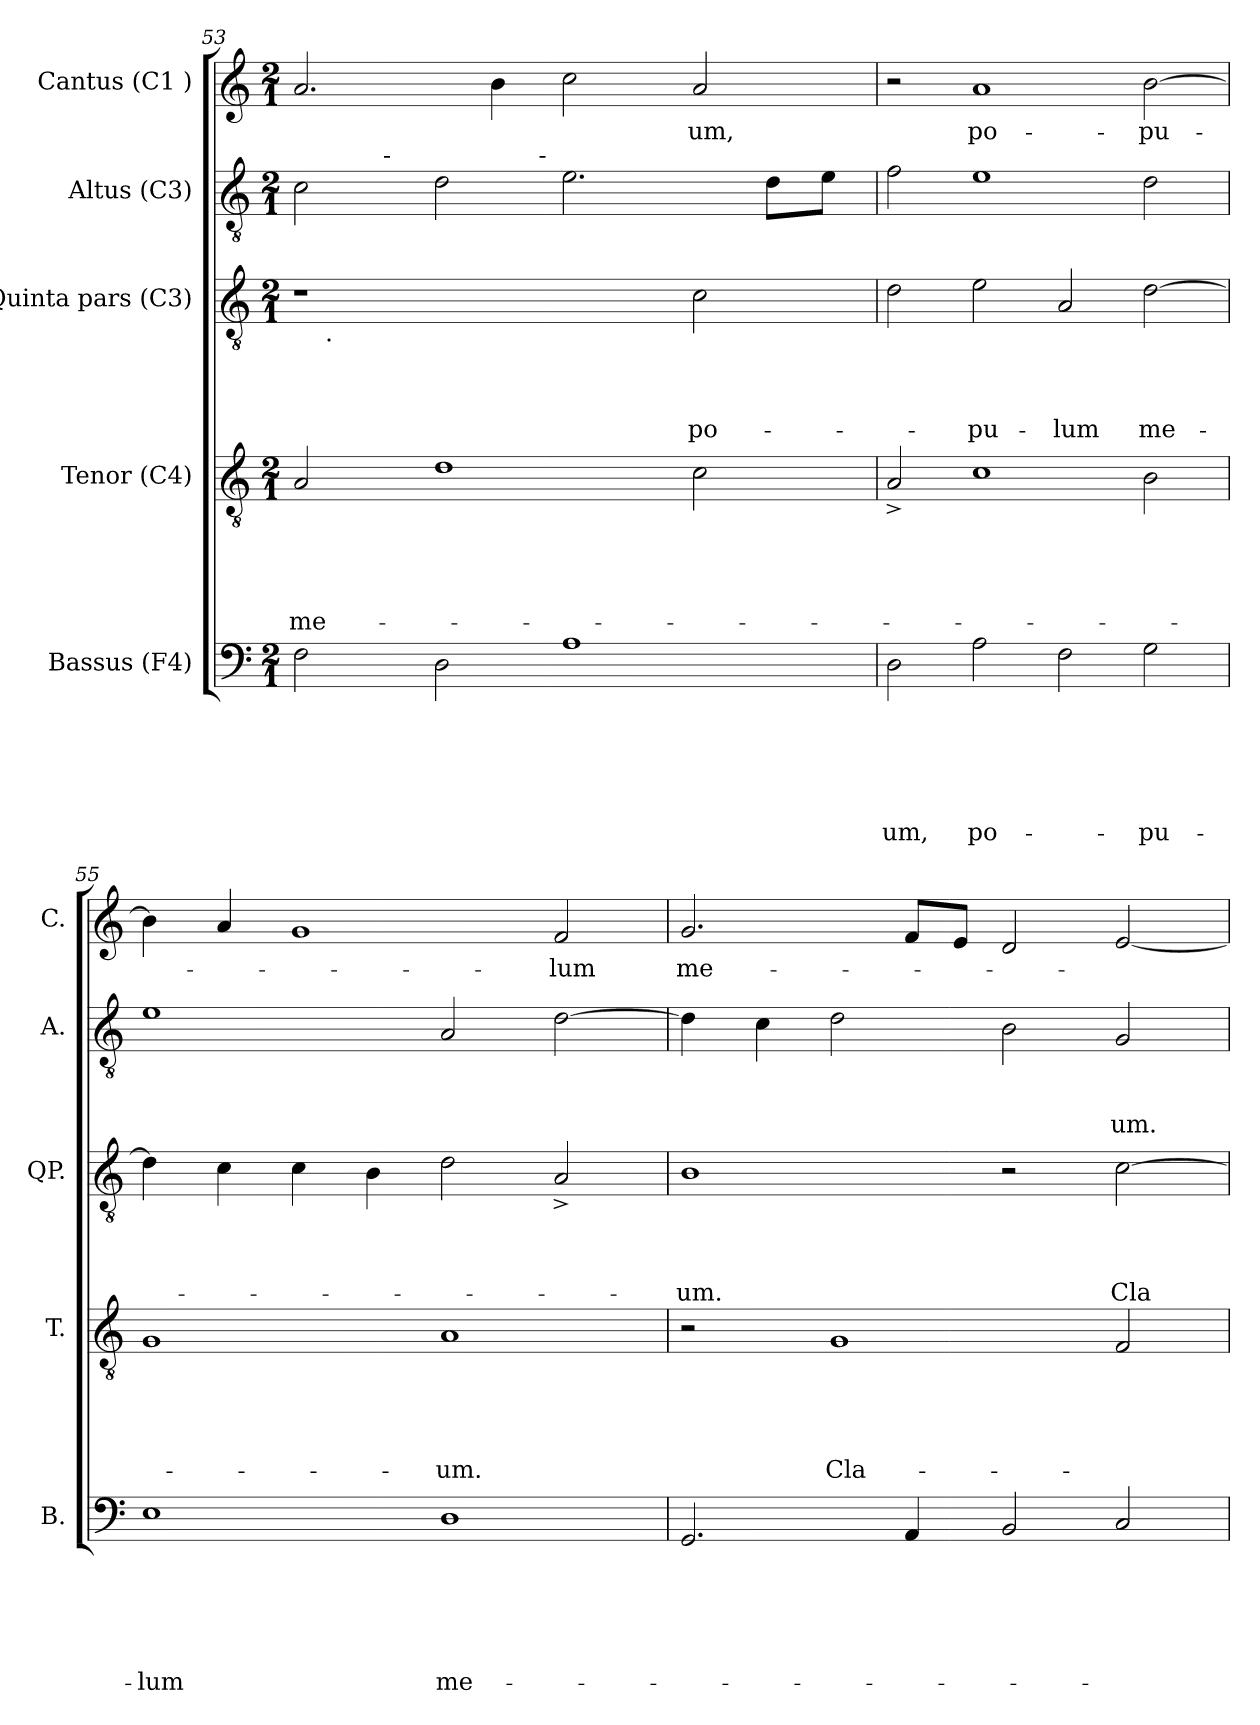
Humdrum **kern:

**kern	**text	**text	**text	**text	**text	**text	**kern	**text	**text	**text	**text	**text	**kern	**text	**text	**text	**text	**kern	**text	**text	**text	**kern	**text
*part5	*part5	*part5	*part5	*part5	*part5	*part5	*part4	*part4	*part4	*part4	*part4	*part4	*part3	*part3	*part3	*part3	*part3	*part2	*part2	*part2	*part2	*part1	*part1
*staff5	*staff5	*staff5	*staff5	*staff5	*staff5	*staff5	*staff4	*staff4	*staff4	*staff4	*staff4	*staff4	*staff3	*staff3	*staff3	*staff3	*staff3	*staff2	*staff2	*staff2	*staff2	*staff1	*staff1
*I"Bassus (F4)	*	*	*	*	*	*	*I"Tenor (C4)	*	*	*	*	*	*I"Quinta pars (C3)	*	*	*	*	*I"Altus (C3)	*	*	*	*I"Cantus (C1 )	*
*I'B.	*	*	*	*	*	*	*I'T.	*	*	*	*	*	*I'QP.	*	*	*	*	*I'A.	*	*	*	*I'C.	*
!!LO:LB:g=z
*clefF4	*	*	*	*	*	*	*clefGv2	*	*	*	*	*	*clefGv2	*	*	*	*	*clefGv2	*	*	*	*clefG2	*
*k[]	*	*	*	*	*	*	*k[]	*	*	*	*	*	*k[]	*	*	*	*	*k[]	*	*	*	*k[]	*
*C:	*	*	*	*	*	*	*C:	*	*	*	*	*	*C:	*	*	*	*	*C:	*	*	*	*C:	*
*M2/1	*	*	*	*	*	*	*M2/1	*	*	*	*	*	*M2/1	*	*	*	*	*M2/1	*	*	*	*M2/1	*
=53	=53	=53	=53	=53	=53	=53	=53	=53	=53	=53	=53	=53	=53	=53	=53	=53	=53	=53	=53	=53	=53	=53	=53
!	!	!	!	!	!	!	!	!	!	!	!	!LO:LY:b	!	!	!	!	!	!	!	!	!	!	!
*	*	*	*	*	*	*	*	*	*	*	*	*	*^	*	*	*	*	*^	*	*	*	*	*
*	*	*	*	*	*	*	*	*	*	*	*	*	*	*	*	*	*	*	*	*^	*	*	*	*	*
2F\	.	.	.	.	.	.	2A/	.	.	.	.	me-	1r	16.ryy	.	.	.	.	2c\	4ryy	2...ryy	.	.	.	2.a/	.
!	!	!	!	!	!	!	!	!	!	!	!	!	!	!LO:TX:b:t=.	!	!	!	!	!	!	!	!	!	!	!	!
.	.	.	.	.	.	.	.	.	.	.	.	.	.	1ryy	.	.	.	.	.	.	.	.	.	.	.	.
.	.	.	.	.	.	.	.	.	.	.	.	.	.	.	.	.	.	.	.	32ryy	.	.	.	.	.	.
!	!	!	!	!	!	!	!	!	!	!	!	!	!	!	!	!	!	!	!	!LO:TX:a:t=-	!	!	!	!	!	!
.	.	.	.	.	.	.	.	.	.	.	.	.	.	.	.	.	.	.	.	1ryy	.	.	.	.	.	.
2D\	.	.	.	.	.	.	1d	.	.	.	.	.	.	.	.	.	.	.	2d\	.	.	.	.	.	.	.
.	.	.	.	.	.	.	.	.	.	.	.	.	.	.	.	.	.	.	.	.	.	.	.	.	4b\	.
!	!	!	!	!	!	!	!	!	!	!	!	!	!	!	!	!	!	!	!	!	!LO:TX:a:t=-	!	!	!	!	!
.	.	.	.	.	.	.	.	.	.	.	.	.	.	.	.	.	.	.	.	.	1ryy	.	.	.	.	.
1A	.	.	.	.	.	.	.	.	.	.	.	.	2ryy	.	.	.	.	.	2.e\	.	.	.	.	.	2cc\	.
.	.	.	.	.	.	.	.	.	.	.	.	.	.	2ryy	.	.	.	.	.	.	.	.	.	.	.	.
.	.	.	.	.	.	.	.	.	.	.	.	.	.	.	.	.	.	.	.	2ryy	.	.	.	.	.	.
!	!	!	!	!	!	!	!	!	!	!	!	!	!	!	!	!	!	!LO:LY:b	!	!	!	!	!	!	!	!LO:LY:b
.	.	.	.	.	.	.	2c\	.	.	.	.	.	2c\	.	.	.	.	po-	.	.	.	.	.	.	2a/	-um,
.	.	.	.	.	.	.	.	.	.	.	.	.	.	4ryy	.	.	.	.	.	.	.	.	.	.	.	.
.	.	.	.	.	.	.	.	.	.	.	.	.	.	.	.	.	.	.	8d\L	.	.	.	.	.	.	.
.	.	.	.	.	.	.	.	.	.	.	.	.	.	.	.	.	.	.	.	8..ryy	.	.	.	.	.	.
.	.	.	.	.	.	.	.	.	.	.	.	.	.	8ryy	.	.	.	.	.	.	.	.	.	.	.	.
.	.	.	.	.	.	.	.	.	.	.	.	.	.	.	.	.	.	.	8e\J	.	.	.	.	.	.	.
.	.	.	.	.	.	.	.	.	.	.	.	.	.	.	.	.	.	.	.	.	16ryy	.	.	.	.	.
.	.	.	.	.	.	.	.	.	.	.	.	.	.	32ryy	.	.	.	.	.	.	.	.	.	.	.	.
=54	=54	=54	=54	=54	=54	=54	=54	=54	=54	=54	=54	=54	=54	=54	=54	=54	=54	=54	=54	=54	=54	=54	=54	=54	=54	=54
!	!	!	!	!	!	!LO:LY:b	!	!	!	!	!	!	!	!	!	!	!	!	!	!	!	!	!	!	!	!
*	*	*	*	*	*	*	*	*	*	*	*	*	*v	*v	*	*	*	*	*	*	*	*	*	*	*	*
*	*	*	*	*	*	*	*	*	*	*	*	*	*	*	*	*	*	*v	*v	*v	*	*	*	*	*
2D\	.	.	.	.	.	-um,	2A^</	.	.	.	.	.	2d\	.	.	.	.	2f\	.	.	.	2r	.
!	!	!	!	!	!	!LO:LY:b	!	!	!	!	!	!	!	!	!	!	!LO:LY:b	!	!	!	!	!	!LO:LY:b
2A\	.	.	.	.	.	po-	1c	.	.	.	.	.	2e\	.	.	.	-pu-	1e	.	.	.	1a	po-
!	!	!	!	!	!	!	!	!	!	!	!	!	!	!	!	!	!LO:LY:b	!	!	!	!	!	!
2F\	.	.	.	.	.	.	.	.	.	.	.	.	2A/	.	.	.	-lum	.	.	.	.	.	.
!	!	!	!	!	!	!LO:LY:b	!	!	!	!	!	!	!	!	!	!	!LO:LY:b	!	!	!	!	!	!LO:LY:b
2G\	.	.	.	.	.	-pu-	2B\	.	.	.	.	.	[>2d\	.	.	.	me-	2d\	.	.	.	[>2b\	-pu-
=55	=55	=55	=55	=55	=55	=55	=55	=55	=55	=55	=55	=55	=55	=55	=55	=55	=55	=55	=55	=55	=55	=55	=55
!	!	!	!	!	!	!LO:LY:b	!	!	!	!	!	!	!	!	!	!	!	!	!	!	!	!	!
1E	.	.	.	.	.	-lum	1G	.	.	.	.	.	4d\]	.	.	.	.	1e	.	.	.	4b\]	.
.	.	.	.	.	.	.	.	.	.	.	.	.	4c\	.	.	.	.	.	.	.	.	4a/	.
.	.	.	.	.	.	.	.	.	.	.	.	.	4c\	.	.	.	.	.	.	.	.	1g	.
.	.	.	.	.	.	.	.	.	.	.	.	.	4B\	.	.	.	.	.	.	.	.	.	.
!	!	!	!	!	!	!LO:LY:b	!	!	!	!	!	!LO:LY:b	!	!	!	!	!	!	!	!	!	!	!
1D	.	.	.	.	.	me-	1A	.	.	.	.	-um.	2d\	.	.	.	.	2A/	.	.	.	.	.
!	!	!	!	!	!	!	!	!	!	!	!	!	!	!	!	!	!	!	!	!	!	!	!LO:LY:b
.	.	.	.	.	.	.	.	.	.	.	.	.	2A^</	.	.	.	.	[>2d\	.	.	.	2f/	-lum
=56	=56	=56	=56	=56	=56	=56	=56	=56	=56	=56	=56	=56	=56	=56	=56	=56	=56	=56	=56	=56	=56	=56	=56
!	!	!	!	!	!	!	!	!	!	!	!	!	!	!	!	!	!LO:LY:b	!	!	!	!	!	!LO:LY:b
2.GG/	.	.	.	.	.	.	2r	.	.	.	.	.	1B	.	.	.	-um.	4d\]	.	.	.	2.g/	me-
.	.	.	.	.	.	.	.	.	.	.	.	.	.	.	.	.	.	4c\	.	.	.	.	.
!	!	!	!	!	!	!	!	!	!	!	!	!LO:LY:b	!	!	!	!	!	!	!	!	!	!	!
.	.	.	.	.	.	.	1G	.	.	.	.	Cla-	.	.	.	.	.	2d\	.	.	.	.	.
4AA/	.	.	.	.	.	.	.	.	.	.	.	.	.	.	.	.	.	.	.	.	.	8f/L	.
.	.	.	.	.	.	.	.	.	.	.	.	.	.	.	.	.	.	.	.	.	.	8e/J	.
2BB/	.	.	.	.	.	.	.	.	.	.	.	.	2r	.	.	.	.	2B\	.	.	.	2d/	.
!	!	!	!	!	!	!	!	!	!	!	!	!	!	!	!	!	!LO:LY:b	!	!	!	!LO:LY:b	!	!
2C/	.	.	.	.	.	.	2F/	.	.	.	.	.	[>2c\	.	.	.	Cla-	2G/	.	.	-um.	[<2e/	.
=	=	=	=	=	=	=	=	=	=	=	=	=	=	=	=	=	=	=	=	=	=	=	=
*-	*-	*-	*-	*-	*-	*-	*-	*-	*-	*-	*-	*-	*-	*-	*-	*-	*-	*-	*-	*-	*-	*-	*-
